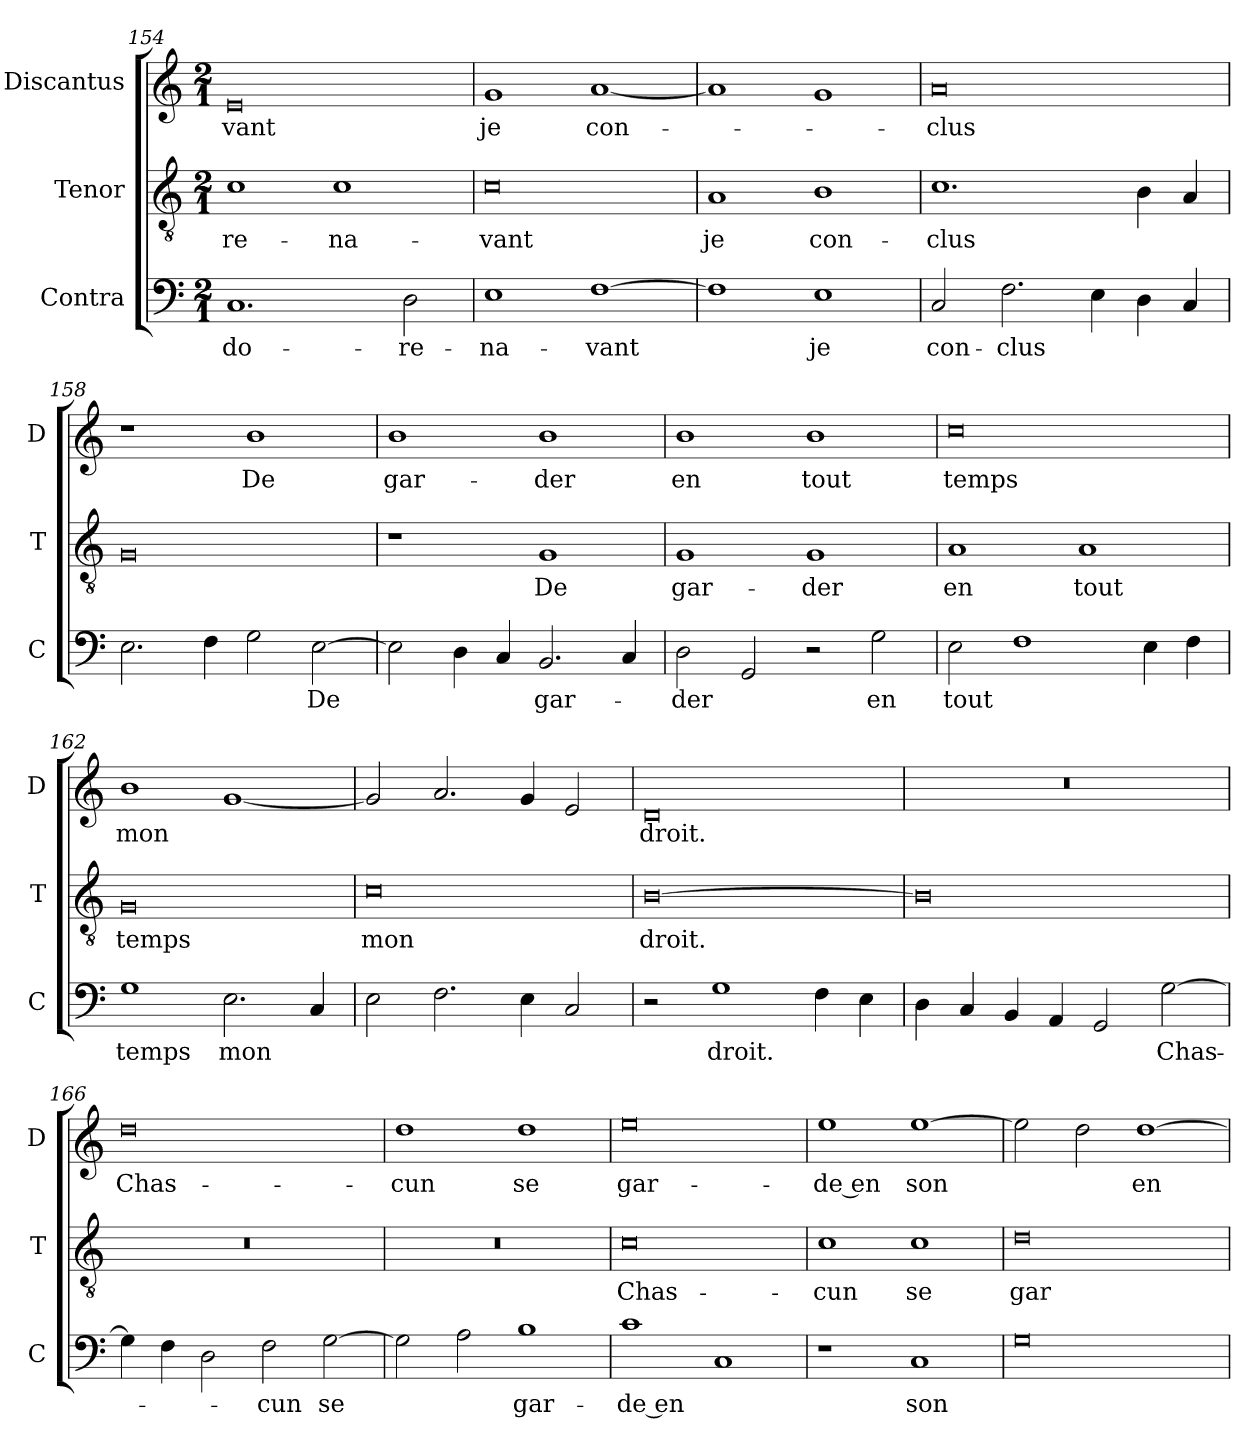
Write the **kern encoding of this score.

**kern	**text	**kern	**text	**kern	**text
*part3	*part3	*part2	*part2	*part1	*part1
*staff3	*staff3	*staff2	*staff2	*staff1	*staff1
*I"Contra	*	*I"Tenor	*	*I"Discantus	*
*I'C	*	*I'T	*	*I'D	*
*clefF4	*	*clefGv2	*	*clefG2	*
*k[]	*	*k[]	*	*k[]	*
*M2/1	*	*M2/1	*	*M2/1	*
=154	=154	=154	=154	=154	=154
1.C	do-	1c	-re-	0e	-vant
.	.	1c	-na-	.	.
2D	-re-	.	.	.	.
=155	=155	=155	=155	=155	=155
1E	-na-	0c	-vant	1g	je
[1F	-vant	.	.	[1a	con-
=156	=156	=156	=156	=156	=156
1F]	.	1A	je	1a]	.
1E	je	1B	con-	1g	.
=157	=157	=157	=157	=157	=157
2C	con-	1.c	-clus	0a	-clus
2.F	-clus	.	.	.	.
4E	.	.	.	.	.
4D	.	4B	.	.	.
4C	.	4A	.	.	.
=158	=158	=158	=158	=158	=158
2.E	.	0G	.	1r	.
4F	.	.	.	.	.
2G	.	.	.	1b	De
[2E	De	.	.	.	.
=159	=159	=159	=159	=159	=159
2E]	.	1r	.	1b	gar-
4D	.	.	.	.	.
4C	.	.	.	.	.
2.BB	gar-	1G	De	1b	-der
4C	.	.	.	.	.
=160	=160	=160	=160	=160	=160
2D	-der	1G	gar-	1b	en
2GG	.	.	.	.	.
2r	.	1G	-der	1b	tout
2G	en	.	.	.	.
=161	=161	=161	=161	=161	=161
2E	tout	1A	en	0cc	temps
1F	.	.	.	.	.
.	.	1A	tout	.	.
4E	.	.	.	.	.
4F	.	.	.	.	.
=162	=162	=162	=162	=162	=162
1G	temps	0G	temps	1b	mon
2.E	mon	.	.	[1g	.
4C	.	.	.	.	.
=163	=163	=163	=163	=163	=163
2E	.	0c	mon	2g]	.
2.F	.	.	.	2.a	.
4E	.	.	.	4g	.
2C	.	.	.	2e	.
=164	=164	=164	=164	=164	=164
2r	.	[0B	droit.	0d	droit.
1G	droit.	.	.	.	.
4F	.	.	.	.	.
4E	.	.	.	.	.
=165	=165	=165	=165	=165	=165
4D	.	0B]	.	0r	.
4C	.	.	.	.	.
4BB	.	.	.	.	.
4AA	.	.	.	.	.
2GG	.	.	.	.	.
[2G	Chas-	.	.	.	.
=166	=166	=166	=166	=166	=166
4G]	.	0r	.	0dd	Chas-
4F	.	.	.	.	.
2D	.	.	.	.	.
2F	-cun	.	.	.	.
[2G	se	.	.	.	.
=167	=167	=167	=167	=167	=167
2G]	.	0r	.	1dd	-cun
2A	.	.	.	.	.
1B	gar-	.	.	1dd	se
=168	=168	=168	=168	=168	=168
1c	-de en	0c	Chas-	0ee	gar-
1C	.	.	.	.	.
=169	=169	=169	=169	=169	=169
1r	.	1c	-cun	1ee	-de en
1C	son	1c	se	[1ee	son
=170	=170	=170	=170	=170	=170
0G	.	0d	gar-	2ee]	.
.	.	.	.	2dd	.
.	.	.	.	[1dd	en-
=	=	=	=	=	=
*-	*-	*-	*-	*-	*-
